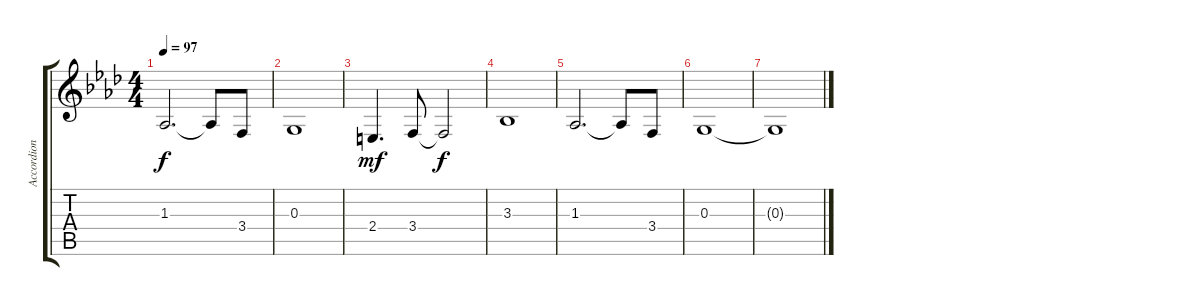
\track ("Accordion" "Accordion") {instrument accordion}
\staff {score tabs}
\tuning (E4 B3 G3 D3 A2 E2) {hide}
\ts (4 4)
\tempo 97
\clef g2
\ks fminor
1.3.2{d dy f} 1.3{t}.8 3.4.8 |
0.3.1 |
2.4.4{d dy mf} 3.4.8 3.4{t}.2{dy f} |
3.3.1 |
1.3.2{d} 1.3{t}.8 3.4.8 |
0.3.1 |
0.3{t}.1
